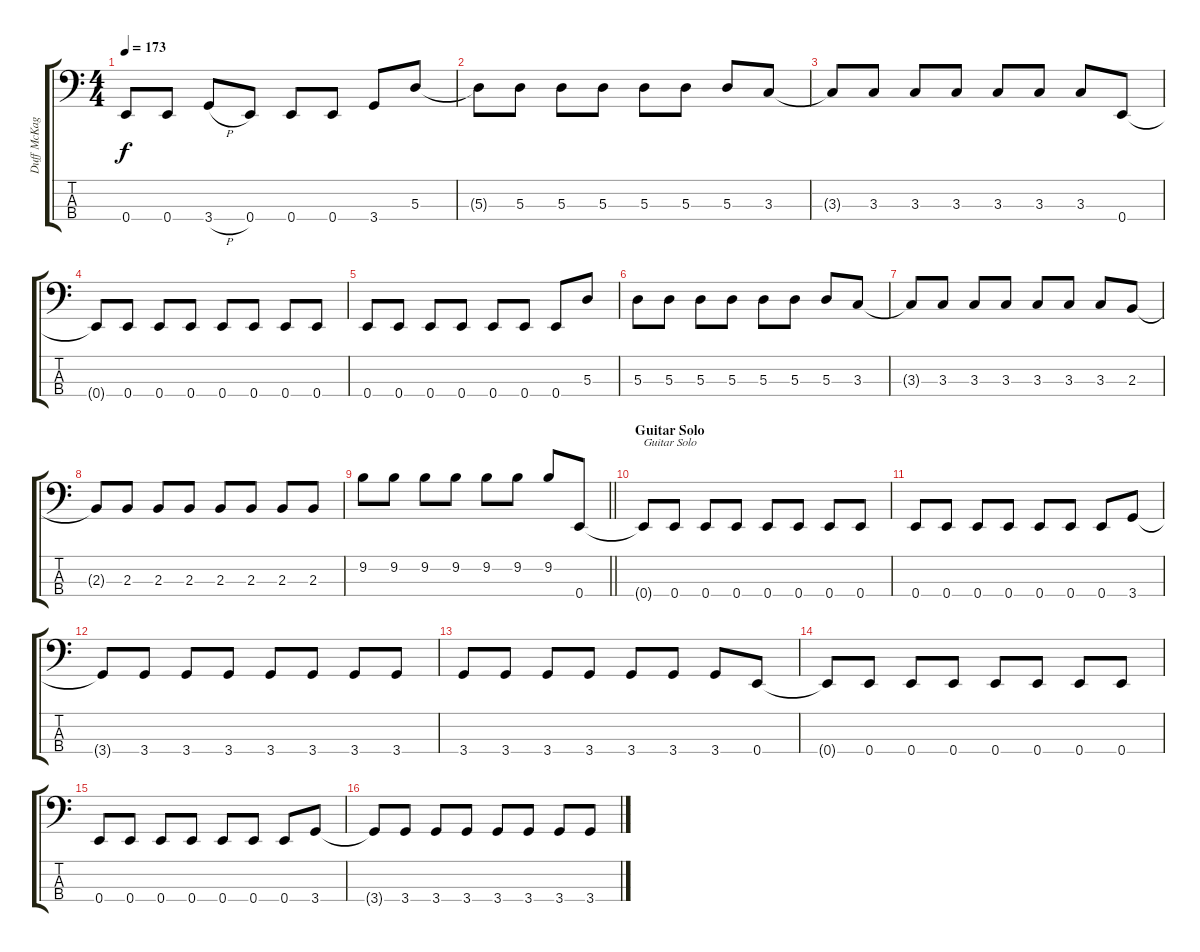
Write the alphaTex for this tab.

\track ("Duff McKagan" "Duff McKag") {instrument electricbassfinger}
\staff {score tabs}
\tuning (G2 D2 A1 E1) {hide}
\ts (4 4)
\tempo 173
\clef f4
\ks c
0.4.8{dy f} 0.4.8 3.4{h}.8 0.4.8 0.4.8 0.4.8 3.4.8 5.3.8 |
5.3{t}.8 5.3.8 5.3.8 5.3.8 5.3.8 5.3.8 5.3.8 3.3.8 |
3.3{t}.8 3.3.8 3.3.8 3.3.8 3.3.8 3.3.8 3.3.8 0.4.8 |
0.4{t}.8 0.4.8 0.4.8 0.4.8 0.4.8 0.4.8 0.4.8 0.4.8 |
0.4.8 0.4.8 0.4.8 0.4.8 0.4.8 0.4.8 0.4.8 5.3.8 |
5.3.8 5.3.8 5.3.8 5.3.8 5.3.8 5.3.8 5.3.8 3.3.8 |
3.3{t}.8 3.3.8 3.3.8 3.3.8 3.3.8 3.3.8 3.3.8 2.3.8 |
2.3{t}.8 2.3.8 2.3.8 2.3.8 2.3.8 2.3.8 2.3.8 2.3.8 |
\barLineRight lightlight
9.2.8 9.2.8 9.2.8 9.2.8 9.2.8 9.2.8 9.2.8 0.4.8 |
\section ("" "Guitar Solo")
0.4{t}.8{txt "Guitar Solo"} 0.4.8 0.4.8 0.4.8 0.4.8 0.4.8 0.4.8 0.4.8 |
0.4.8 0.4.8 0.4.8 0.4.8 0.4.8 0.4.8 0.4.8 3.4.8 |
3.4{t}.8 3.4.8 3.4.8 3.4.8 3.4.8 3.4.8 3.4.8 3.4.8 |
3.4.8 3.4.8 3.4.8 3.4.8 3.4.8 3.4.8 3.4.8 0.4.8 |
0.4{t}.8 0.4.8 0.4.8 0.4.8 0.4.8 0.4.8 0.4.8 0.4.8 |
0.4.8 0.4.8 0.4.8 0.4.8 0.4.8 0.4.8 0.4.8 3.4.8 |
3.4{t}.8 3.4.8 3.4.8 3.4.8 3.4.8 3.4.8 3.4.8 3.4.8
